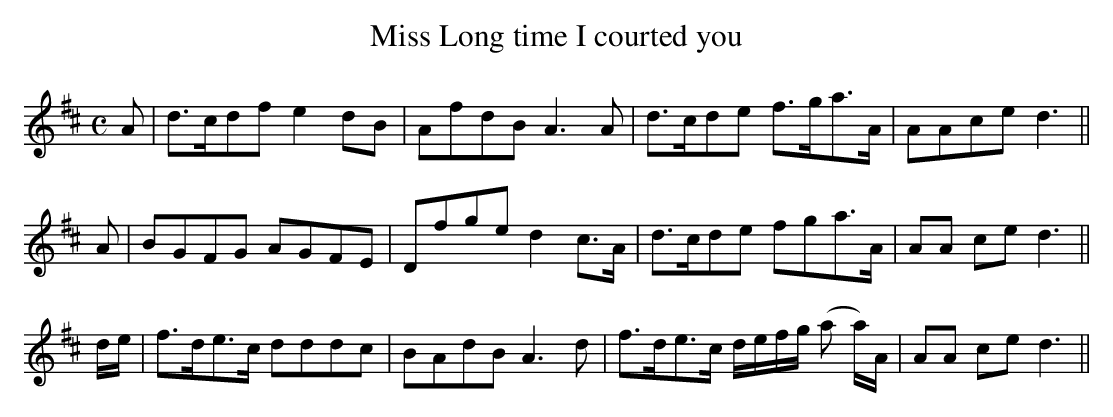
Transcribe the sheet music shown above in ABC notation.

X:1
T:Long time I courted you, Miss
M:C
L:1/8
K:D
A | d>cdf e2 dB | AfdB A3A | d>cde f>ga>A | AAce d3 ||
A | BGFG AGFE | Dfge d2 c>A|d>cde fga>A | AA ce d3 ||
d/e/ | f>de>c dddc | BAdB A3d | f>de>c d/e/f/g/ (a a/)A/ | AA ce d3||
